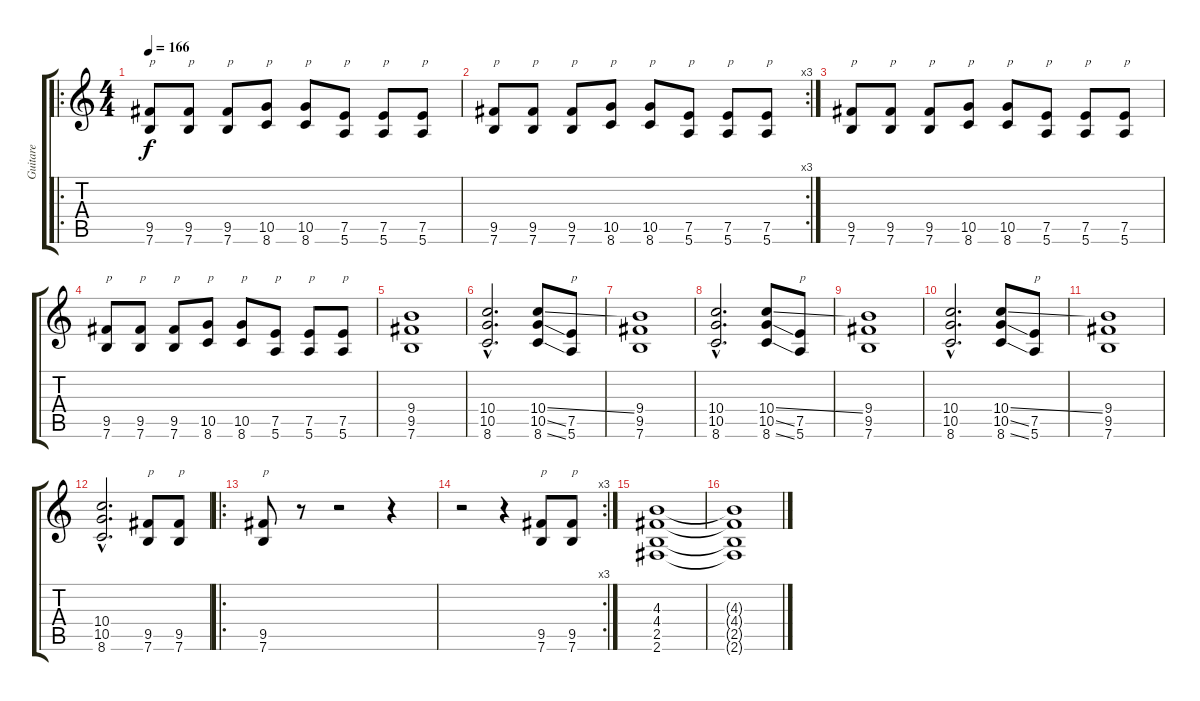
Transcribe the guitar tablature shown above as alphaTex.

\track ("Guitare" "Guitare") {instrument distortionguitar}
\staff {score tabs}
\tuning (E4 B3 G3 D3 A2 E2) {hide}
\ro
\ts (4 4)
\tempo 166
\clef g2
\ks c
(9.5 7.6).8{txt "p" dy f} (9.5 7.6).8{txt "p"} (9.5 7.6).8{txt "p"} (10.5 8.6).8{txt "p"} (10.5 8.6).8{txt "p"} (7.5 5.6).8{txt "p"} (7.5 5.6).8{txt "p"} (7.5 5.6).8{txt "p"} |
\rc 3
(9.5 7.6).8{txt "p"} (9.5 7.6).8{txt "p"} (9.5 7.6).8{txt "p"} (10.5 8.6).8{txt "p"} (10.5 8.6).8{txt "p"} (7.5 5.6).8{txt "p"} (7.5 5.6).8{txt "p"} (7.5 5.6).8{txt "p"} |
(9.5 7.6).8{txt "p"} (9.5 7.6).8{txt "p"} (9.5 7.6).8{txt "p"} (10.5 8.6).8{txt "p"} (10.5 8.6).8{txt "p"} (7.5 5.6).8{txt "p"} (7.5 5.6).8{txt "p"} (7.5 5.6).8{txt "p"} |
(9.5 7.6).8{txt "p"} (9.5 7.6).8{txt "p"} (9.5 7.6).8{txt "p"} (10.5 8.6).8{txt "p"} (10.5 8.6).8{txt "p"} (7.5 5.6).8{txt "p"} (7.5 5.6).8{txt "p"} (7.5 5.6).8{txt "p"} |
(9.4 9.5 7.6).1 |
(10.4{hac} 10.5{hac} 8.6{hac}).2{d} (10.4{ss} 10.5{ss} 8.6{ss}).8 (7.5 5.6).8{txt "p"} |
(9.4 9.5 7.6).1 |
(10.4{hac} 10.5{hac} 8.6{hac}).2{d} (10.4{ss} 10.5{ss} 8.6{ss}).8 (7.5 5.6).8{txt "p"} |
(9.4 9.5 7.6).1 |
(10.4{hac} 10.5{hac} 8.6{hac}).2{d} (10.4{ss} 10.5{ss} 8.6{ss}).8 (7.5 5.6).8{txt "p"} |
(9.4 9.5 7.6).1 |
(10.4{hac} 10.5{hac} 8.6{hac}).2{d} (9.5 7.6).8{txt "p"} (9.5 7.6).8{txt "p"} |
\ro
(9.5 7.6).8{txt "p"} r.8 r.2 r.4 |
\rc 3
r.2 r.4 (9.5 7.6).8{txt "p"} (9.5 7.6).8{txt "p"} |
(4.3 4.4 2.5 2.6).1 |
(4.3{t} 4.4{t} 2.5{t} 2.6{t}).1
